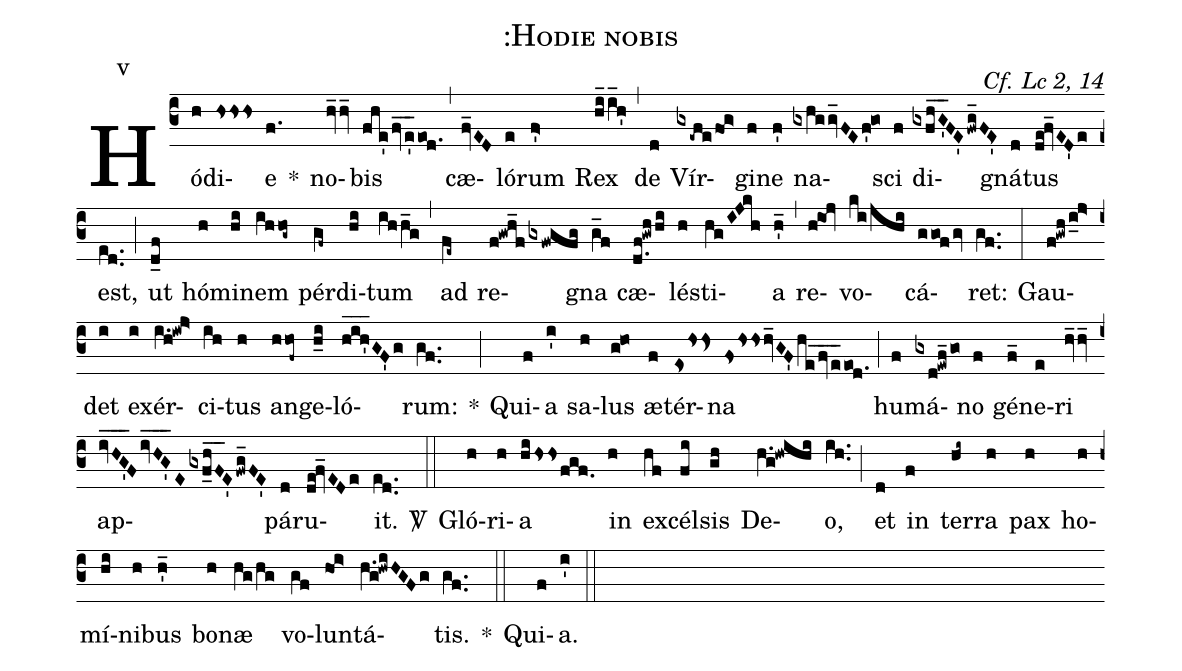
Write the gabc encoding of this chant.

name:  :Hodie nobis;
annotation: v;
commentary: Cf. Lc 2, 14;
%%
(c3)
Hó(h)di(hsss)e(f.) *()
no(hvv_)bis(fhe'fv_e'_eod.) (,)
cæ(fv_ED)ló(e)rum(f>') Rex(hi_2i_h') (,)
de(d) Vír(gx-efefog>)gi(f)ne(f') na(gxhggv_FEf'@go)sci(f) di(gxfh_G'_FE'fwg_FE>')gná(d)tus(de!fv_ED'e) est,(ed..) (;)
ut(d_f) hó(h)mi(hi)nem(ihhog~) pér(gf~)di(hi)tum(ihh_g) (,)
ad(fe~) re(f!gwh_f/gxfwgfg)gna(g_f) cæ(d.f!gwhhi)lés(h)ti(hgIJ@kh)a(h'_1) (,)
re(h!iOj)vo(ki/jhi)cá(ggofgv)ret:(gf..) (:)
Gau(f!gwhi_j>)det(i) ex(i)ér(i.h!iwj>)ci(ih)tus(h) an(hhof~)ge(h_i)ló(h_i_h'_GF'g)rum:(gf..) *(;)
Qui(f)a(i') sa(h)lus(g@ho) æ(f)tér(eshsHs>)na(fshsshv_GF'he_15fv_e_eod.) (;)
hu(f)má(gxd!ewf_go)no(f) gé(f_)ne(e)ri(hv_2hv_) ap(iv_H_G'_Fiv_H_G'_Egxf_h_F_E'fwg_FE')pá(d)ru(de!fv_EDe)it.(ed..) <sp>V/</sp>(::)
Gló(h)ri(h)a(hihssfgf.) in(h) ex(hf)cél(fi)sis(gh) De(h.g!hwihi)o,(ih..) (;)
et(d) in(f) ter(hi~)ra(h) pax(h) ho(h)mí(hi)ni(h)bus(h'_) bo(h)næ(hg/hg) vo(gf)lun(hoi>)tá(h.g!hwiHGFg)tis.(gf..) *(::)
Qui(f)a.(i') (::)
